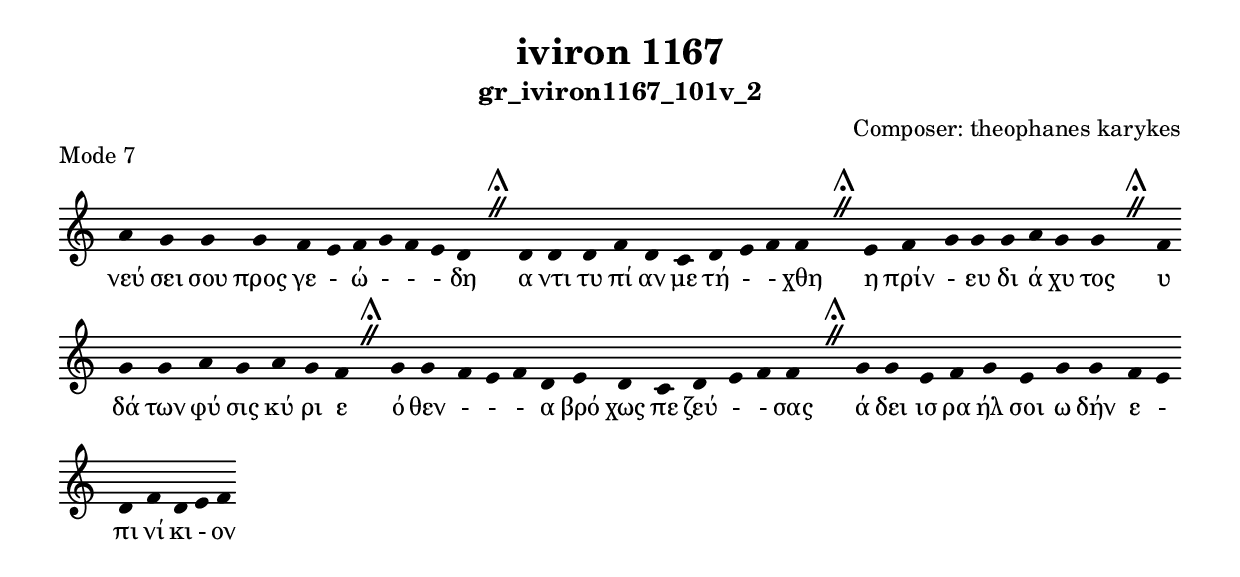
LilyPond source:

\include "gregorian.ly"

	\header {
 	  title = "iviron 1167"
	  subtitle = "gr_iviron1167_101v_2"
	  composer = "Composer: theophanes karykes"
	  piece = "Mode 7"
	}

	chant = {
	  a'4 g'4 g'4 g'4 f'4 e'4 f'4 g'4 f'4 e'4 d'4 \divisioMaior
 d'4 d'4 d'4 f'4 d'4 c'4 d'4 e'4 f'4 f'4 \divisioMaior
 e'4 f'4 g'4 g'4 g'4 a'4 g'4 g'4 \divisioMaior
 f'4 g'4 g'4 a'4 g'4 a'4 g'4 f'4 \divisioMaior
 g'4 g'4 f'4 e'4 f'4 d'4 e'4 d'4 c'4 d'4 e'4 f'4 f'4 \divisioMaior
 g'4 g'4 e'4 f'4 g'4 e'4 g'4 g'4 f'4 e'4 d'4 f'4 d'4 e'4 f'4\finalis
	}

	verba = \lyricmode {νεύ σει σου προς γε - ώ -  -  - δη 
α ντι τυ πί αν με τή -  - χθη 
η πρίν - ευ δι ά χυ τος 
υ δά των φύ σις κύ ρι ε 
ό θεν -  -  - α βρό χως πε ζεύ -  - σας 
ά δει ισ ρα ήλ σοι ω δήν ε - πι νί κι - ον 
	}


	\score {
	  \new Staff <<
	  \new Voice = "melody" \chant
	  \new Lyrics = "one" \lyricsto melody \verba
	  >>
	  \layout {
	    \context {
	      \Staff
	      \remove "Time_signature_engraver"
	      \remove "Bar_engraver"
	    }
	    \context {
	      \Voice
	      \remove "Stem_engraver"
	    }
	  }
	}